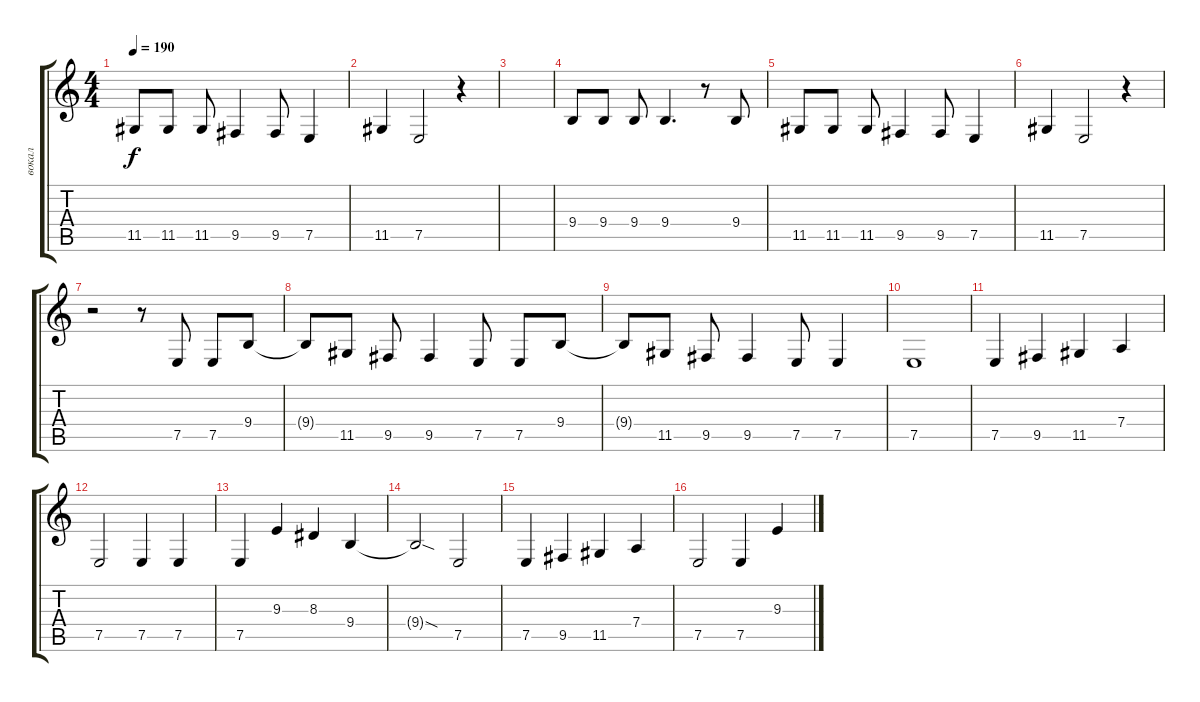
\track ("вокал" "вокал") {instrument lead2sawtooth}
\staff {score tabs}
\tuning (E4 B3 G3 D3 A2 E2) {hide}
\ts (4 4)
\tempo 190
\clef g2
\ks c
11.5.8{dy f} 11.5.8 11.5.8 9.5.4 9.5.8 7.5.4 |
11.5.4 7.5.2 r.4 |
|
9.4.8 9.4.8 9.4.8 9.4.4{d} r.8 9.4.8 |
11.5.8 11.5.8 11.5.8 9.5.4 9.5.8 7.5.4 |
11.5.4 7.5.2 r.4 |
r.2 r.8 7.5.8 7.5.8 9.4.8 |
9.4{t}.8 11.5.8 9.5.8 9.5.4 7.5.8 7.5.8 9.4.8 |
9.4{t}.8 11.5.8 9.5.8 9.5.4 7.5.8 7.5.4 |
7.5.1 |
7.5.4 9.5.4 11.5.4 7.4.4 |
7.5.2 7.5.4 7.5.4 |
7.5.4 9.3.4 8.3.4 9.4.4 |
9.4{sod t}.2 7.5.2 |
7.5.4 9.5.4 11.5.4 7.4.4 |
7.5.2 7.5.4 9.3.4
